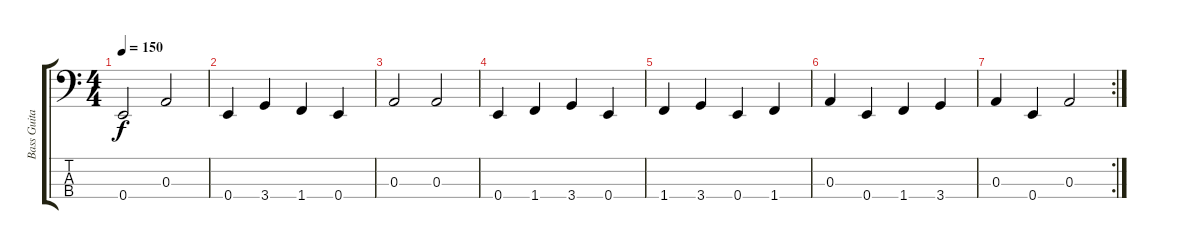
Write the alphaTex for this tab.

\track ("Bass Guitar" "Bass Guita") {instrument electricbasspick}
\staff {score tabs}
\tuning (G2 D2 A1 E1) {hide}
\ts (4 4)
\tempo 150
\clef f4
\ks c
0.4.2{dy f} 0.3.2 |
0.4.4 3.4.4 1.4.4 0.4.4 |
0.3.2 0.3.2 |
0.4.4 1.4.4 3.4.4 0.4.4 |
1.4.4 3.4.4 0.4.4 1.4.4 |
0.3.4 0.4.4 1.4.4 3.4.4 |
\rc 2
0.3.4 0.4.4 0.3.2
